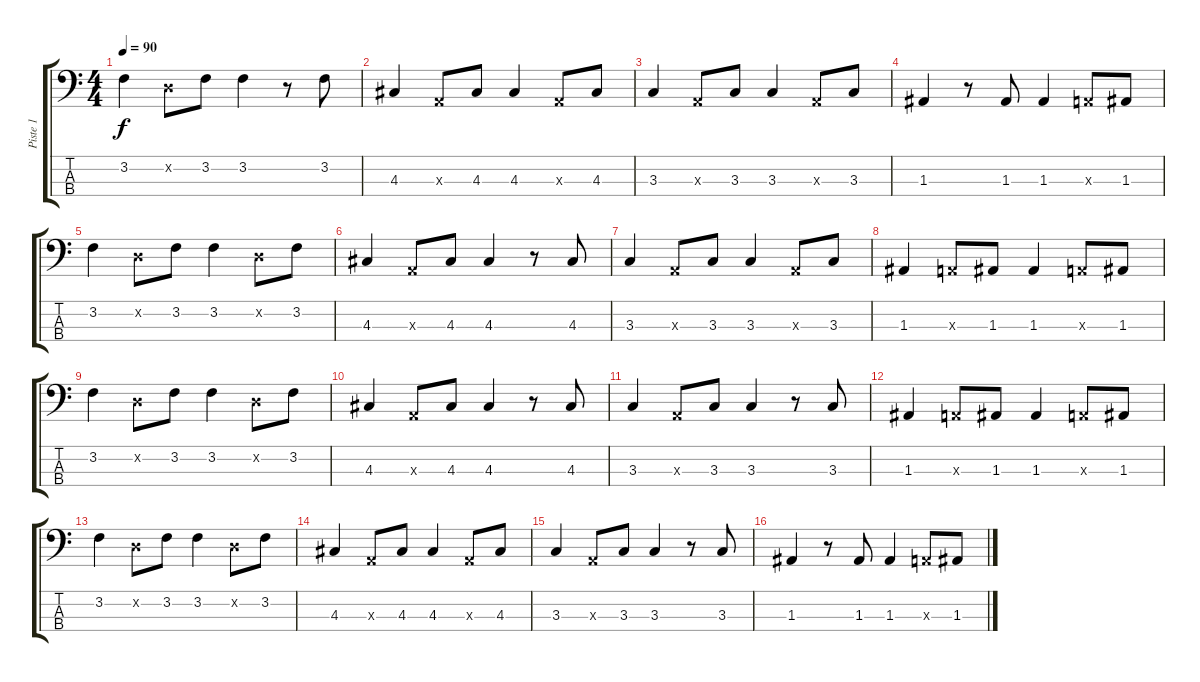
\track ("Piste 1" "Piste 1") {instrument acousticguitarnylon}
\staff {score tabs}
\tuning (G2 D2 A1 E1) {hide}
\ts (4 4)
\tempo 90
\clef f4
\ks c
3.2.4{dy f instrument acousticguitarnylon} 0.2{x}.8 3.2.8 3.2.4 r.8 3.2.8 |
4.3.4 0.3{x}.8 4.3.8 4.3.4 0.3{x}.8 4.3.8 |
3.3.4 0.3{x}.8 3.3.8 3.3.4 0.3{x}.8 3.3.8 |
1.3.4 r.8 1.3.8 1.3.4 0.3{x}.8 1.3.8 |
3.2.4 0.2{x}.8 3.2.8 3.2.4 0.2{x}.8 3.2.8 |
4.3.4 0.3{x}.8 4.3.8 4.3.4 r.8 4.3.8 |
3.3.4 0.3{x}.8 3.3.8 3.3.4 0.3{x}.8 3.3.8 |
1.3.4 0.3{x}.8 1.3.8 1.3.4 0.3{x}.8 1.3.8 |
3.2.4 0.2{x}.8 3.2.8 3.2.4 0.2{x}.8 3.2.8 |
4.3.4 0.3{x}.8 4.3.8 4.3.4 r.8 4.3.8 |
3.3.4 0.3{x}.8 3.3.8 3.3.4 r.8 3.3.8 |
1.3.4 0.3{x}.8 1.3.8 1.3.4 0.3{x}.8 1.3.8 |
3.2.4 0.2{x}.8 3.2.8 3.2.4 0.2{x}.8 3.2.8 |
4.3.4 0.3{x}.8 4.3.8 4.3.4 0.3{x}.8 4.3.8 |
3.3.4 0.3{x}.8 3.3.8 3.3.4 r.8 3.3.8 |
1.3.4 r.8 1.3.8 1.3.4 0.3{x}.8 1.3.8
